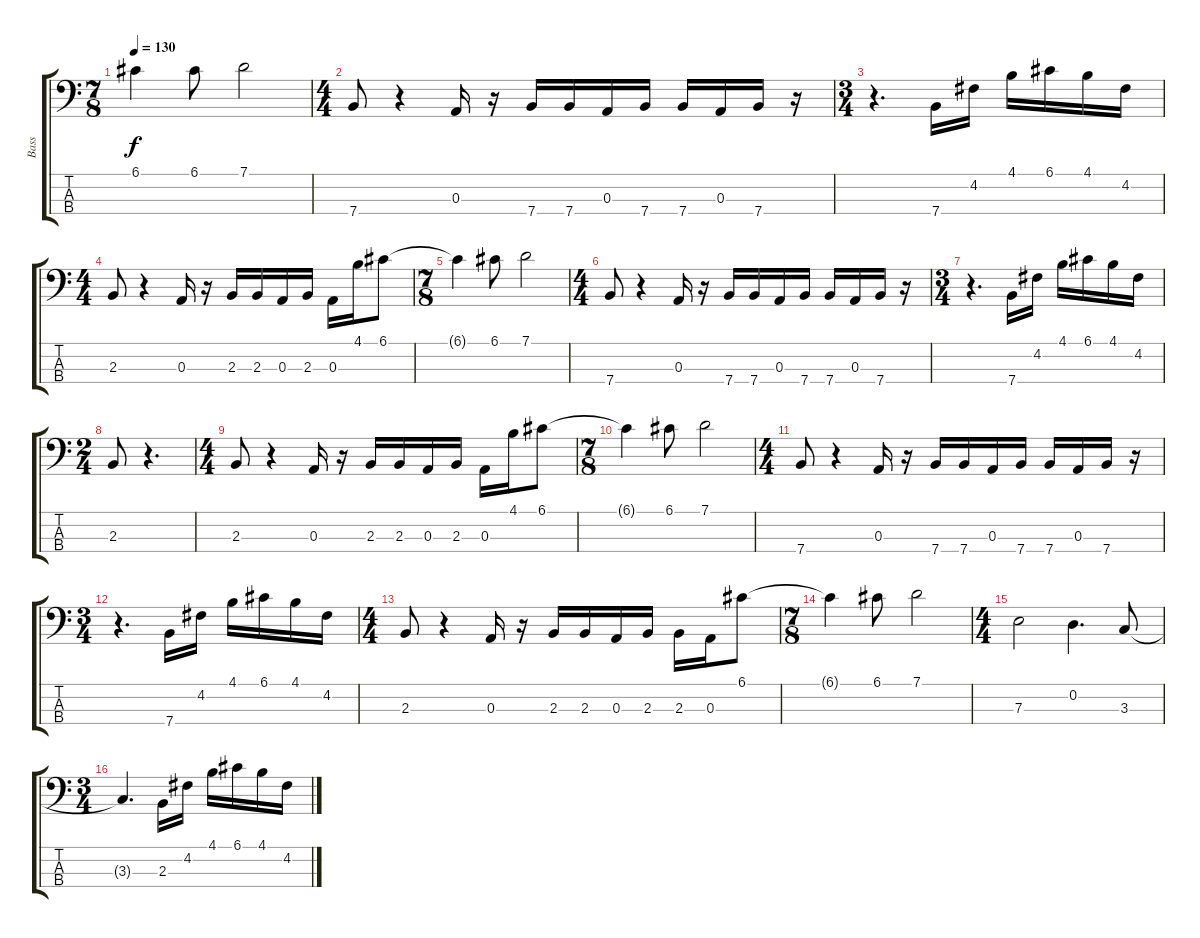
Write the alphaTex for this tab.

\track ("Bass" "Bass") {instrument electricbassfinger}
\staff {score tabs}
\tuning (G2 D2 A1 E1) {hide}
\ts (7 8)
\tempo 130
\clef f4
\ks c
6.1{t}.4{dy f} 6.1.8 7.1.2 |
\ts (4 4)
7.4.8 r.4 0.3.16 r.16 7.4.16 7.4.16 0.3.16 7.4.16 7.4.16 0.3.16 7.4.16 r.16 |
\ts (3 4)
r.4{d} 7.4.16 4.2.16 4.1.16 6.1.16 4.1.16 4.2.16 |
\ts (4 4)
2.3.8 r.4 0.3.16 r.16 2.3.16 2.3.16 0.3.16 2.3.16 0.3.16 4.1.16 6.1.8 |
\ts (7 8)
6.1{t}.4 6.1.8 7.1.2 |
\ts (4 4)
7.4.8 r.4 0.3.16 r.16 7.4.16 7.4.16 0.3.16 7.4.16 7.4.16 0.3.16 7.4.16 r.16 |
\ts (3 4)
r.4{d} 7.4.16 4.2.16 4.1.16 6.1.16 4.1.16 4.2.16 |
\ts (2 4)
2.3.8 r.4{d} |
\ts (4 4)
2.3.8 r.4 0.3.16 r.16 2.3.16 2.3.16 0.3.16 2.3.16 0.3.16 4.1.16 6.1.8 |
\ts (7 8)
6.1{t}.4 6.1.8 7.1.2 |
\ts (4 4)
7.4.8 r.4 0.3.16 r.16 7.4.16 7.4.16 0.3.16 7.4.16 7.4.16 0.3.16 7.4.16 r.16 |
\ts (3 4)
r.4{d} 7.4.16 4.2.16 4.1.16 6.1.16 4.1.16 4.2.16 |
\ts (4 4)
2.3.8 r.4 0.3.16 r.16 2.3.16 2.3.16 0.3.16 2.3.16 2.3.16 0.3.16 6.1.8 |
\ts (7 8)
6.1{t}.4 6.1.8 7.1.2 |
\ts (4 4)
7.3.2 0.2.4{d} 3.3.8 |
\ts (3 4)
3.3{t}.4{d} 2.3.16 4.2.16 4.1.16 6.1.16 4.1.16 4.2.16
